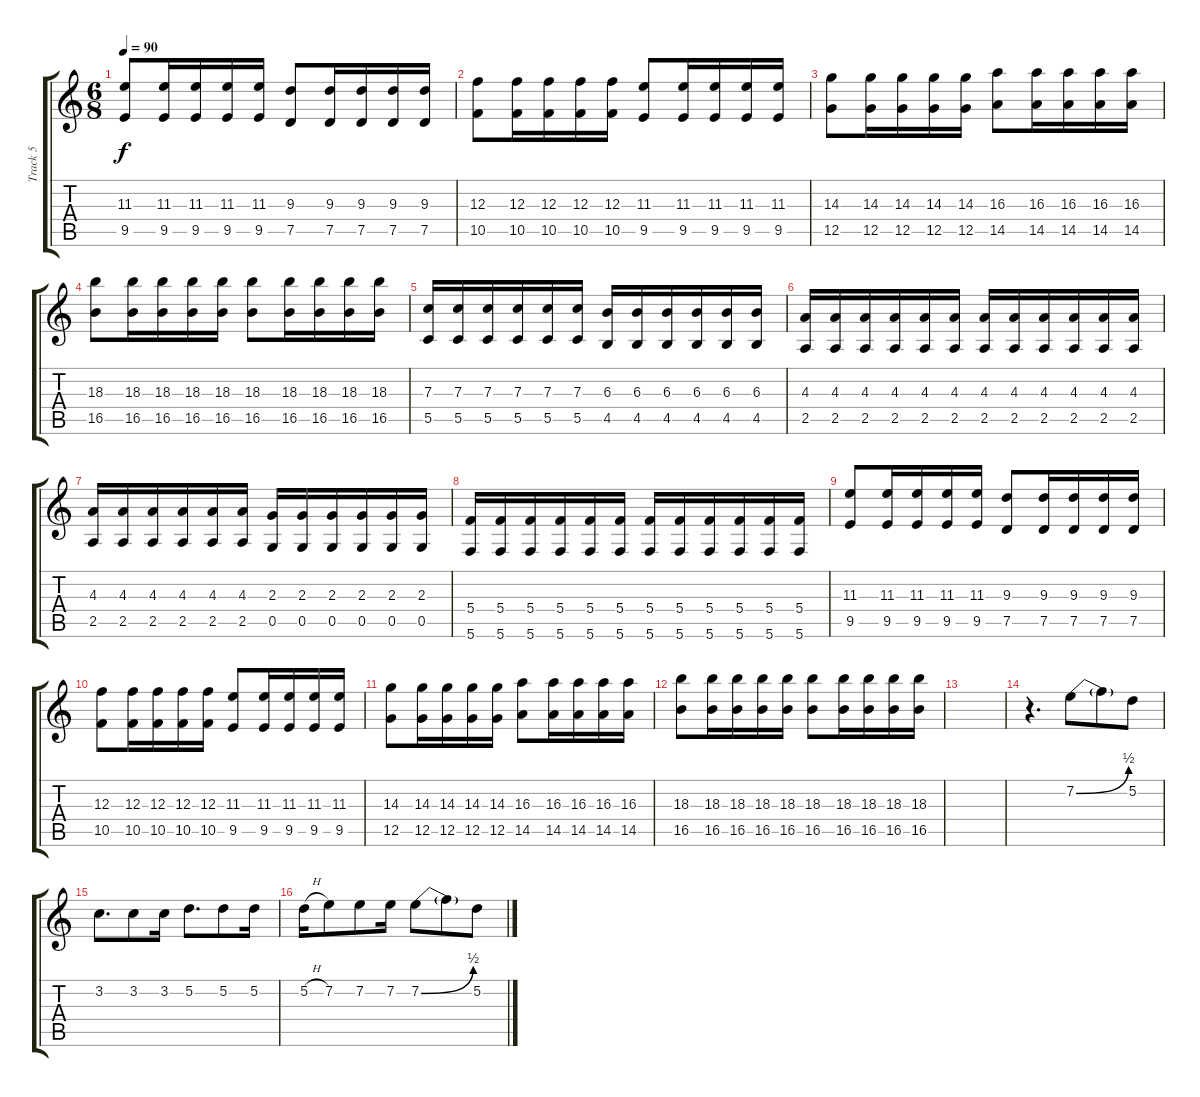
\track ("Track 5" "Track 5") {instrument overdrivenguitar}
\staff {score tabs}
\tuning (D4 A3 F3 C3 G2 C2) {hide}
\ts (6 8)
\tempo 90
\clef g2
\ks c
(11.3 9.5).8{dy f} (11.3 9.5).16 (11.3 9.5).16 (11.3 9.5).16 (11.3 9.5).16 (9.3 7.5).8 (9.3 7.5).16 (9.3 7.5).16 (9.3 7.5).16 (9.3 7.5).16 |
(12.3 10.5).8 (12.3 10.5).16 (12.3 10.5).16 (12.3 10.5).16 (12.3 10.5).16 (11.3 9.5).8 (11.3 9.5).16 (11.3 9.5).16 (11.3 9.5).16 (11.3 9.5).16 |
(14.3 12.5).8 (14.3 12.5).16 (14.3 12.5).16 (14.3 12.5).16 (14.3 12.5).16 (16.3 14.5).8 (16.3 14.5).16 (16.3 14.5).16 (16.3 14.5).16 (16.3 14.5).16 |
(18.3 16.5).8 (18.3 16.5).16 (18.3 16.5).16 (18.3 16.5).16 (18.3 16.5).16 (18.3 16.5).8 (18.3 16.5).16 (18.3 16.5).16 (18.3 16.5).16 (18.3 16.5).16 |
(7.3 5.5).16 (7.3 5.5).16 (7.3 5.5).16 (7.3 5.5).16 (7.3 5.5).16 (7.3 5.5).16 (6.3 4.5).16 (6.3 4.5).16 (6.3 4.5).16 (6.3 4.5).16 (6.3 4.5).16 (6.3 4.5).16 |
(4.3 2.5).16 (4.3 2.5).16 (4.3 2.5).16 (4.3 2.5).16 (4.3 2.5).16 (4.3 2.5).16 (4.3 2.5).16 (4.3 2.5).16 (4.3 2.5).16 (4.3 2.5).16 (4.3 2.5).16 (4.3 2.5).16 |
(4.3 2.5).16 (4.3 2.5).16 (4.3 2.5).16 (4.3 2.5).16 (4.3 2.5).16 (4.3 2.5).16 (2.3 0.5).16 (2.3 0.5).16 (2.3 0.5).16 (2.3 0.5).16 (2.3 0.5).16 (2.3 0.5).16 |
(5.4 5.6).16 (5.4 5.6).16 (5.4 5.6).16 (5.4 5.6).16 (5.4 5.6).16 (5.4 5.6).16 (5.4 5.6).16 (5.4 5.6).16 (5.4 5.6).16 (5.4 5.6).16 (5.4 5.6).16 (5.4 5.6).16 |
(11.3 9.5).8 (11.3 9.5).16 (11.3 9.5).16 (11.3 9.5).16 (11.3 9.5).16 (9.3 7.5).8 (9.3 7.5).16 (9.3 7.5).16 (9.3 7.5).16 (9.3 7.5).16 |
(12.3 10.5).8 (12.3 10.5).16 (12.3 10.5).16 (12.3 10.5).16 (12.3 10.5).16 (11.3 9.5).8 (11.3 9.5).16 (11.3 9.5).16 (11.3 9.5).16 (11.3 9.5).16 |
(14.3 12.5).8 (14.3 12.5).16 (14.3 12.5).16 (14.3 12.5).16 (14.3 12.5).16 (16.3 14.5).8 (16.3 14.5).16 (16.3 14.5).16 (16.3 14.5).16 (16.3 14.5).16 |
(18.3 16.5).8 (18.3 16.5).16 (18.3 16.5).16 (18.3 16.5).16 (18.3 16.5).16 (18.3 16.5).8 (18.3 16.5).16 (18.3 16.5).16 (18.3 16.5).16 (18.3 16.5).16 |
|
r.4{d} 7.2{be (bend 0 0 60 2)}.8 7.2{t}.8 5.2.8 |
3.2.8{d} 3.2.8 3.2.16 5.2.8{d} 5.2.8 5.2.16 |
5.2{h}.16 7.2.8 7.2.8 7.2.16 7.2{be (bend 0 0 60 2)}.8 7.2{t}.8 5.2.8
